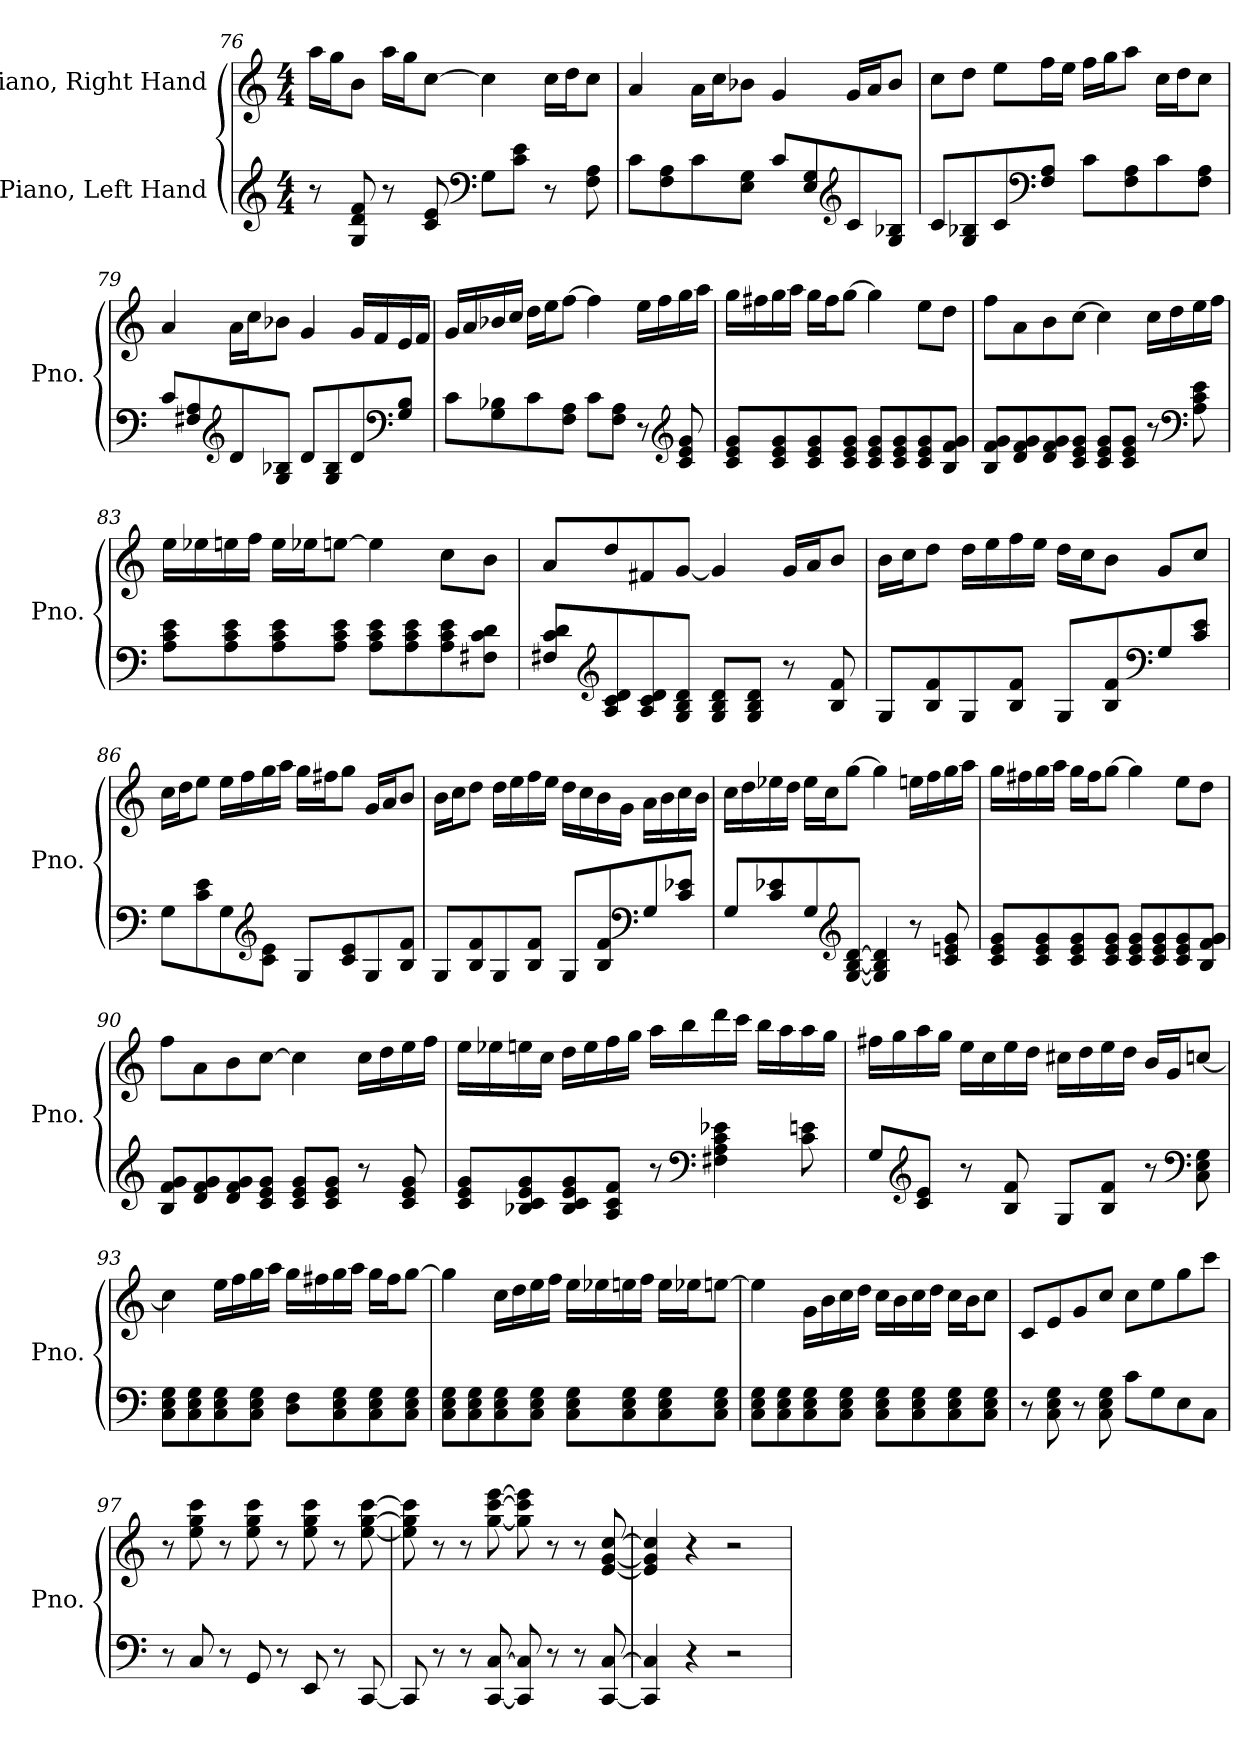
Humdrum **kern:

**kern	**kern
*part2	*part1
*staff2	*staff1
*I"Piano, Left Hand	*I"Piano, Right Hand
*I'Pno.	*I'Pno.
!!LO:LB:g=z
*clefG2	*clefG2
*k[]	*k[]
*M4/4	*M4/4
=76	=76
8r	16aa\LL
.	16gg\J
8G/ 8d/ 8f/	8b\J
8r	16aa\LL
.	16gg\J
8c/ 8e/	[8cc\J
*clefF4	*
8G\L	4cc\]
8c\ 8e\J	.
8r	16cc\LL
.	16dd\J
8F\ 8A\	8cc\J
=77	=77
8c\L	4a/
8F\ 8A\	.
8c\	16a\LL
.	16cc\J
8E\ 8G\J	8b-X\J
8c/L	4g/
8E/ 8G/	.
*clefG2	*
8c/	16g/LL
.	16a/J
8G/ 8B-X/J	8b-/J
=78	=78
8c/L	8cc\L
8G/ 8B-X/	8dd\J
8c/	8ee\L
*clefF4	*
8F/ 8A/J	16ff\L
.	16ee\JJ
8c\L	16ff\LL
.	16gg\J
8F\ 8A\	8aa\J
8c\	16cc\LL
.	16dd\J
8F\ 8A\J	8cc\J
!!LO:LB:g=z
=79	=79
8c/L	4a/
8F#X/ 8A/	.
*clefG2	*
8d/	16a\LL
.	16cc\J
8G/ 8B-X/J	8b-X\J
8d/L	4g/
8G/ 8B-/	.
8d/	16g/LL
.	16f/
*clefF4	*
8G/ 8B-/J	16e/
.	16f/JJ
=80	=80
8c\L	16g/LL
.	16a/
8G\ 8B-X\	16b-X/
.	16cc/JJ
8c\	16dd\LL
.	16ee\J
8F\ 8A\J	[8ff\J
8c\L	4ff\]
8F\ 8A\J	.
8r	16ee\LL
.	16ff\
*clefG2	*
8c/ 8e/ 8g/	16gg\
.	16aa\JJ
=81	=81
8c/ 8e/ 8g/L	16gg\LL
.	16ff#X\
8c/ 8e/ 8g/	16gg\
.	16aa\JJ
8c/ 8e/ 8g/	16gg\LL
.	16ff#\J
8c/ 8e/ 8g/J	[8gg\J
8c/ 8e/ 8g/L	4gg\]
8c/ 8e/ 8g/	.
8c/ 8e/ 8g/	8ee\L
8B/ 8f/ 8g/J	8dd\J
!!LO:PB:g=z
=82	=82
8B/ 8f/ 8g/L	8ff\L
8d/ 8f/ 8g/	8a\
8d/ 8f/ 8g/	8b\
8c/ 8e/ 8g/J	[8cc\J
8c/ 8e/ 8g/L	4cc\]
8c/ 8e/ 8g/J	.
8r	16cc\LL
.	16dd\
*clefF4	*
8A\ 8c\ 8e\	16ee\
.	16ff\JJ
=83	=83
8A\ 8c\ 8e\L	16ee\LL
.	16ee-X\
8A\ 8c\ 8e\	16een\
.	16ff\JJ
8A\ 8c\ 8e\	16ee\LL
.	16ee-X\J
8A\ 8c\ 8e\J	[8een\J
8A\ 8c\ 8e\L	4ee\]
8A\ 8c\ 8e\	.
8A\ 8c\ 8e\	8cc\L
8F#X\ 8c\ 8d\J	8b\J
!!LO:LB:g=z
=84	=84
8F#X/ 8c/ 8d/L	8a/L
*clefG2	*
8A/ 8c/ 8d/	8dd/
8A/ 8c/ 8d/	8f#X/
8G/ 8B/ 8d/J	[8g/J
8G/ 8B/ 8d/L	4g/]
8G/ 8B/ 8d/J	.
8r	16g/LL
.	16a/J
8B/ 8f/	8b/J
=85	=85
8G/L	16b\LL
.	16cc\J
8B/ 8f/	8dd\J
8G/	16dd\LL
.	16ee\
8B/ 8f/J	16ff\
.	16ee\JJ
8G/L	16dd\LL
.	16cc\J
8B/ 8f/	8b\J
*clefF4	*
8G/	8g/L
8c/ 8e/J	8cc/J
!!LO:LB:g=z
=86	=86
8G\L	16cc\LL
.	16dd\J
8c\ 8e\	8ee\J
8G\	16ee\LL
.	16ff\
*clefG2	*
8c\ 8e\J	16gg\
.	16aa\JJ
8G/L	16gg\LL
.	16ff#X\J
8c/ 8e/	8gg\J
8G/	16g/LL
.	16a/J
8B/ 8f/J	8b/J
=87	=87
8G/L	16b\LL
.	16cc\J
8B/ 8f/	8dd\J
8G/	16dd\LL
.	16ee\
8B/ 8f/J	16ff\
.	16ee\JJ
8G/L	16dd\LL
.	16cc\
8B/ 8f/	16b\
.	16g\JJ
*clefF4	*
8G/	16a\LL
.	16b\
8c/ 8e-X/J	16cc\
.	16b\JJ
!!LO:LB:g=z
=88	=88
8G/L	16cc\LL
.	16dd\
8c/ 8e-X/	16ee-X\
.	16dd\JJ
8G/	16ee-\LL
.	16cc\J
*clefG2	*
[8G/ [8B/ [8d/J	[8gg\J
4G/] 4B/] 4d/]	4gg\]
8r	16een\LL
.	16ff\
8c/ 8en/ 8g/	16gg\
.	16aa\JJ
=89	=89
8c/ 8e/ 8g/L	16gg\LL
.	16ff#X\
8c/ 8e/ 8g/	16gg\
.	16aa\JJ
8c/ 8e/ 8g/	16gg\LL
.	16ff#\J
8c/ 8e/ 8g/J	[8gg\J
8c/ 8e/ 8g/L	4gg\]
8c/ 8e/ 8g/	.
8c/ 8e/ 8g/	8ee\L
8B/ 8f/ 8g/J	8dd\J
=90	=90
8B/ 8f/ 8g/L	8ff\L
8d/ 8f/ 8g/	8a\
8d/ 8f/ 8g/	8b\
8c/ 8e/ 8g/J	[8cc\J
8c/ 8e/ 8g/L	4cc\]
8c/ 8e/ 8g/J	.
8r	16cc\LL
.	16dd\
8c/ 8e/ 8g/	16ee\
.	16ff\JJ
!!LO:LB:g=z
=91	=91
8c/ 8e/ 8g/L	16ee\LL
.	16ee-X\
8B-X/ 8c/ 8e/ 8g/	16een\
.	16cc\JJ
8B-/ 8c/ 8e/ 8g/	16dd\LL
.	16ee\
8A/ 8c/ 8f/J	16ff\
.	16gg\JJ
8r	16aa\LL
.	16bb\
*clefF4	*
4F#X\ 4A\ 4c\ 4e-X\	16ddd\
.	16ccc\JJ
.	16bb\LL
.	16aa\
8c\ 8en\	16aa\
.	16gg\JJ
=92	=92
8G/L	16ff#X\LL
.	16gg\
*clefG2	*
8c/ 8e/J	16aa\
.	16gg\JJ
8r	16ee\LL
.	16cc\
8B/ 8f/	16ee\
.	16dd\JJ
8G/L	16cc#X\LL
.	16dd\
8B/ 8f/J	16ee\
.	16dd\JJ
8r	16b/LL
.	16g/J
*clefF4	*
8C\ 8E\ 8G\	[8ccn/J
!!LO:LB:g=z
=93	=93
8C\ 8E\ 8G\L	4cc\]
8C\ 8E\ 8G\	.
8C\ 8E\ 8G\	16ee\LL
.	16ff\
8C\ 8E\ 8G\J	16gg\
.	16aa\JJ
8D\ 8F\L	16gg\LL
.	16ff#X\
8C\ 8E\ 8G\	16gg\
.	16aa\JJ
8C\ 8E\ 8G\	16gg\LL
.	16ff#\J
8C\ 8E\ 8G\J	[8gg\J
=94	=94
8C\ 8E\ 8G\L	4gg\]
8C\ 8E\ 8G\	.
8C\ 8E\ 8G\	16cc\LL
.	16dd\
8C\ 8E\ 8G\J	16ee\
.	16ff\JJ
8C\ 8E\ 8G\L	16ee\LL
.	16ee-X\
8C\ 8E\ 8G\	16een\
.	16ff\JJ
8C\ 8E\ 8G\	16ee\LL
.	16ee-X\J
8C\ 8E\ 8G\J	[8een\J
=95	=95
8C\ 8E\ 8G\L	4ee\]
8C\ 8E\ 8G\	.
8C\ 8E\ 8G\	16g\LL
.	16b\
8C\ 8E\ 8G\J	16cc\
.	16dd\JJ
8C\ 8E\ 8G\L	16cc\LL
.	16b\
8C\ 8E\ 8G\	16cc\
.	16dd\JJ
8C\ 8E\ 8G\	16cc\LL
.	16b\J
8C\ 8E\ 8G\J	8cc\J
!!LO:PB:g=z
=96	=96
8r	8c/L
8C\ 8E\ 8G\	8e/
8r	8g/
8C\ 8E\ 8G\	8cc/J
8c\L	8cc\L
8G\	8ee\
8E\	8gg\
8C\J	8ccc\J
=97	=97
8r	8r
8C/	8ee\ 8gg\ 8ccc\
8r	8r
8GG/	8ee\ 8gg\ 8ccc\
8r	8r
8EE/	8ee\ 8gg\ 8ccc\
8r	8r
[8CC/	[8ee\ [8gg\ [8ccc\
=98	=98
8CC/]	8ee\] 8gg\] 8ccc\]
8r	8r
8r	8r
[8CC/ [8C/	[8gg\ [8ccc\ [8eee\
8CC/] 8C/]	8gg\] 8ccc\] 8eee\]
8r	8r
8r	8r
[8CC/ [8C/	[8e/ [8g/ [8cc/
=99	=99
4CC/] 4C/]	4e/] 4g/] 4cc/]
4r	4r
2r	2r
=	=
*-	*-
